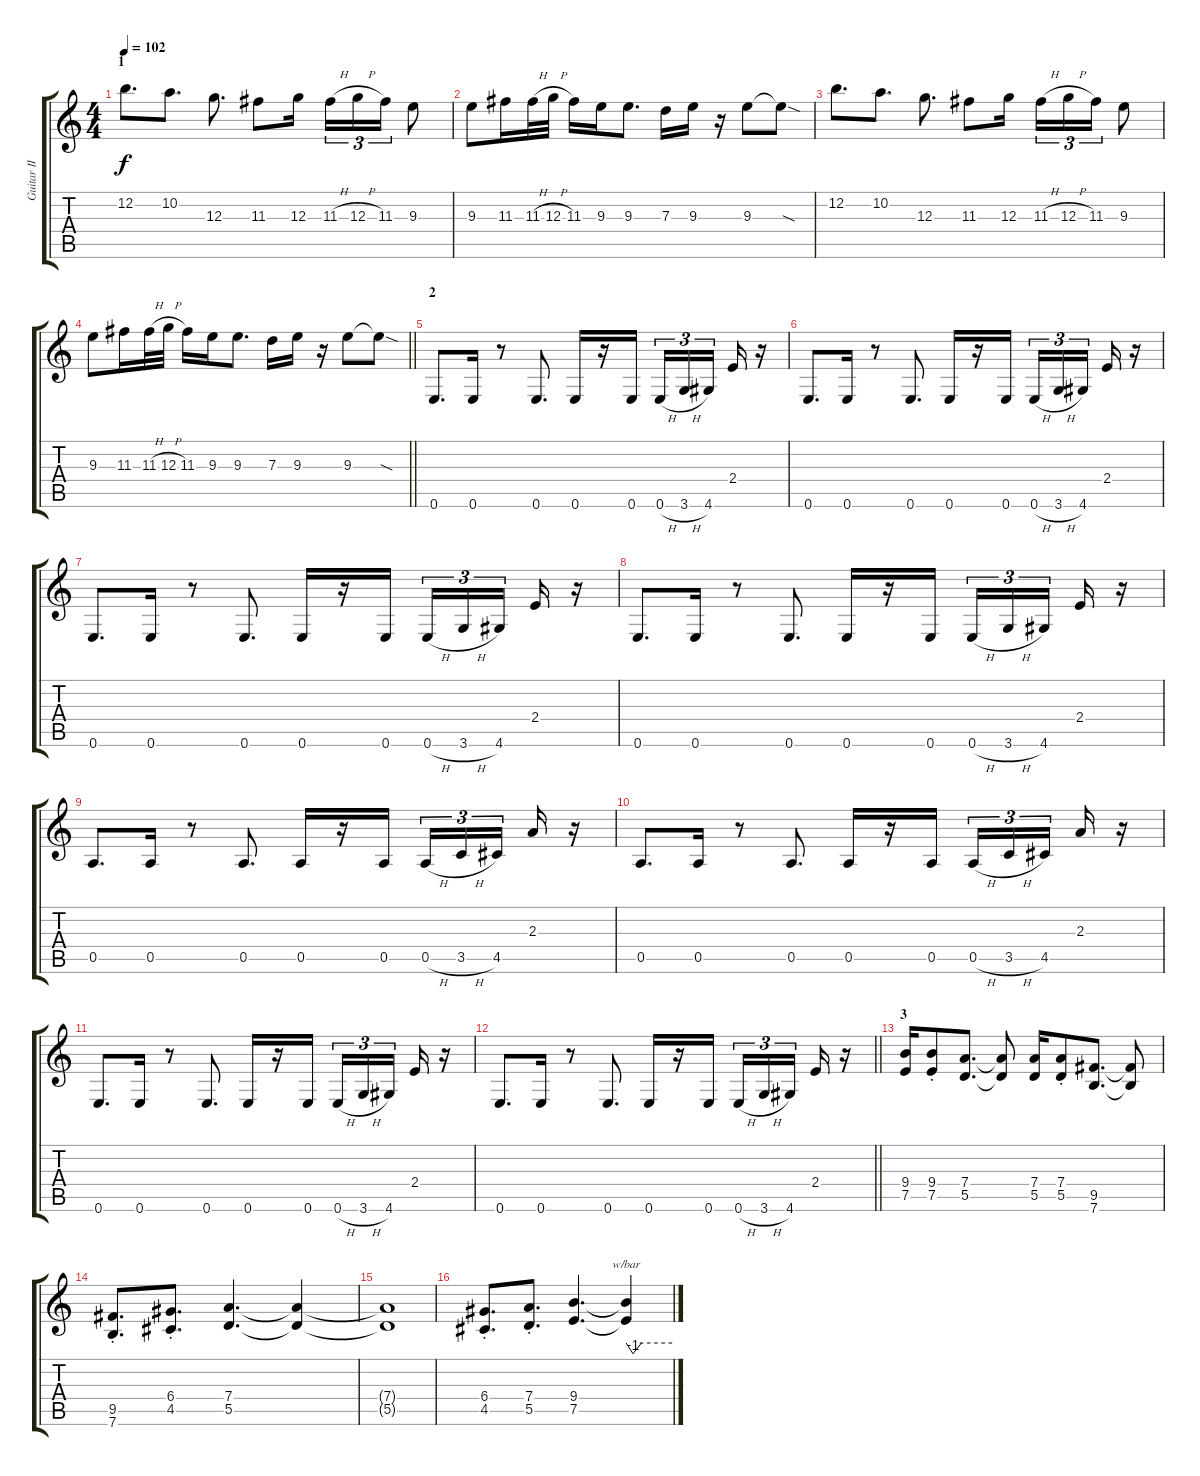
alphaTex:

\track ("Guitar II" "Guitar II") {instrument overdrivenguitar}
\staff {score tabs}
\tuning (E4 B3 G3 D3 A2 E2) {hide}
\ts (4 4)
\section ("" "1")
\tempo 102
\clef g2
\ks c
12.2.8{d dy f} 10.2.8{d} 12.3.8{d} 11.3.8 12.3.16 11.3{h}.16{tu (3 2)} 12.3{h}.16{tu (3 2)} 11.3.16{tu (3 2)} 9.3.8 |
9.3.8 11.3.16 11.3{h}.32 12.3{h}.32 11.3.16 9.3.16 9.3.8{d} 7.3.16 9.3.16 r.16 9.3.8 9.3{sod t}.8 |
12.2.8{d} 10.2.8{d} 12.3.8{d} 11.3.8 12.3.16 11.3{h}.16{tu (3 2)} 12.3{h}.16{tu (3 2)} 11.3.16{tu (3 2)} 9.3.8 |
\barLineRight lightlight
9.3.8 11.3.16 11.3{h}.32 12.3{h}.32 11.3.16 9.3.16 9.3.8{d} 7.3.16 9.3.16 r.16 9.3.8 9.3{sod t}.8 |
\section ("" "2")
0.6.8{d} 0.6.16 r.8 0.6.8{d} 0.6.16 r.16 0.6.16 0.6{h}.16{tu (3 2)} 3.6{h}.16{tu (3 2)} 4.6.16{tu (3 2) beam splitsecondary} 2.4.16 r.16 |
0.6.8{d} 0.6.16 r.8 0.6.8{d} 0.6.16 r.16 0.6.16 0.6{h}.16{tu (3 2)} 3.6{h}.16{tu (3 2)} 4.6.16{tu (3 2) beam splitsecondary} 2.4.16 r.16 |
0.6.8{d} 0.6.16 r.8 0.6.8{d} 0.6.16 r.16 0.6.16 0.6{h}.16{tu (3 2)} 3.6{h}.16{tu (3 2)} 4.6.16{tu (3 2) beam splitsecondary} 2.4.16 r.16 |
0.6.8{d} 0.6.16 r.8 0.6.8{d} 0.6.16 r.16 0.6.16 0.6{h}.16{tu (3 2)} 3.6{h}.16{tu (3 2)} 4.6.16{tu (3 2) beam splitsecondary} 2.4.16 r.16 |
0.5.8{d} 0.5.16 r.8 0.5.8{d} 0.5.16 r.16 0.5.16 0.5{h}.16{tu (3 2)} 3.5{h}.16{tu (3 2)} 4.5.16{tu (3 2) beam splitsecondary} 2.3.16 r.16 |
0.5.8{d} 0.5.16 r.8 0.5.8{d} 0.5.16 r.16 0.5.16 0.5{h}.16{tu (3 2)} 3.5{h}.16{tu (3 2)} 4.5.16{tu (3 2) beam splitsecondary} 2.3.16 r.16 |
0.6.8{d} 0.6.16 r.8 0.6.8{d} 0.6.16 r.16 0.6.16 0.6{h}.16{tu (3 2)} 3.6{h}.16{tu (3 2)} 4.6.16{tu (3 2) beam splitsecondary} 2.4.16 r.16 |
\barLineRight lightlight
0.6.8{d} 0.6.16 r.8 0.6.8{d} 0.6.16 r.16 0.6.16 0.6{h}.16{tu (3 2)} 3.6{h}.16{tu (3 2)} 4.6.16{tu (3 2) beam splitsecondary} 2.4.16 r.16 |
\section ("" "3")
(9.4 7.5).16 (9.4{st} 7.5{st}).8 (7.4 5.5).8{d} (7.4{t} 5.5{t}).8 (7.4 5.5).16 (7.4{st} 5.5{st}).8 (9.5 7.6).8{d} (9.5{t} 7.6{t}).8 |
(9.5{st} 7.6{st}).8{d} (6.4{st} 4.5{st}).8{d} (7.4 5.5).4{d} (7.4{t} 5.5{t}).4 |
(7.4{t} 5.5{t}).1 |
(6.4{st} 4.5{st}).8{d} (7.4{st} 5.5{st}).8{d} (9.4 7.5).4{d} (9.4{t} 7.5{t}).4{tbe (custom default 0 0 9 -4 20 0 60 0)}
